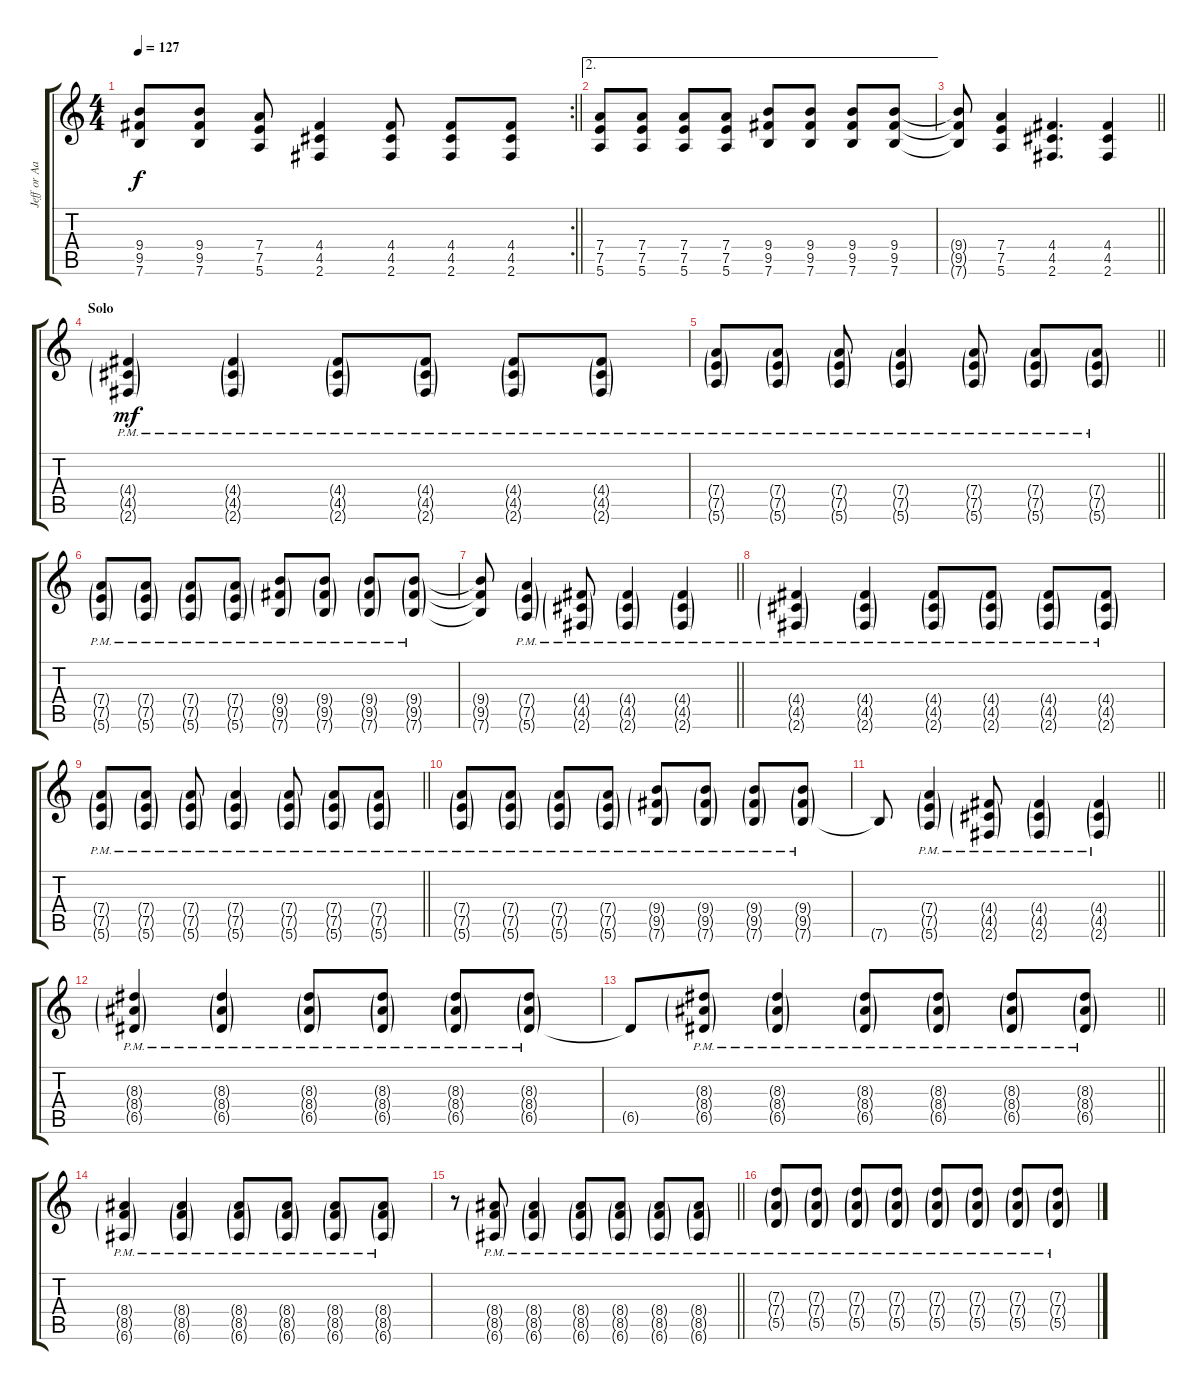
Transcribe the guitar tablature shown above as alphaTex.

\track ("Jeff or Aaron" "Jeff or Aa") {instrument distortionguitar}
\staff {score tabs}
\tuning (E4 B3 G3 D3 A2 E2) {hide}
\rc 2
\ts (4 4)
\tempo 127
\clef g2
\barLineRight lightlight
\ks c
(9.4{t} 9.5{t} 7.6{t}).8{dy f} (9.4 9.5 7.6).8 (7.4 7.5 5.6).8 (4.4 4.5 2.6).4 (4.4 4.5 2.6).8 (4.4 4.5 2.6).8 (4.4 4.5 2.6).8 |
\ae 2
(7.4 7.5 5.6).8 (7.4 7.5 5.6).8 (7.4 7.5 5.6).8 (7.4 7.5 5.6).8 (9.4 9.5 7.6).8 (9.4 9.5 7.6).8 (9.4 9.5 7.6).8 (9.4 9.5 7.6).8 |
\barLineRight lightlight
(9.4{t} 9.5{t} 7.6{t}).8 (7.4 7.5 5.6).4 (4.4 4.5 2.6).4{d} (4.4 4.5 2.6).4 |
\section ("" "Solo")
(4.4{g pm} 4.5{g pm} 2.6{g pm}).4{dy mf} (4.4{g pm} 4.5{g pm} 2.6{g pm}).4 (4.4{g pm} 4.5{g pm} 2.6{g pm}).8 (4.4{g pm} 4.5{g pm} 2.6{g pm}).8 (4.4{g pm} 4.5{g pm} 2.6{g pm}).8 (4.4{g pm} 4.5{g pm} 2.6{g pm}).8 |
\barLineRight lightlight
(7.4{g pm} 7.5{g pm} 5.6{g pm}).8 (7.4{g pm} 7.5{g pm} 5.6{g pm}).8 (7.4{g pm} 7.5{g pm} 5.6{g pm}).8 (7.4{g pm} 7.5{g pm} 5.6{g pm}).4 (7.4{g pm} 7.5{g pm} 5.6{g pm}).8 (7.4{g pm} 7.5{g pm} 5.6{g pm}).8 (7.4{g pm} 7.5{g pm} 5.6{g pm}).8 |
(7.4{g pm} 7.5{g pm} 5.6{g pm}).8 (7.4{g pm} 7.5{g pm} 5.6{g pm}).8 (7.4{g pm} 7.5{g pm} 5.6{g pm}).8 (7.4{g pm} 7.5{g pm} 5.6{g pm}).8 (9.4{g pm} 9.5{g pm} 7.6{g pm}).8 (9.4{g pm} 9.5{g pm} 7.6{g pm}).8 (9.4{g pm} 9.5{g pm} 7.6{g pm}).8 (9.4{g pm} 9.5{g pm} 7.6{g pm}).8 |
\barLineRight lightlight
(9.4{t} 9.5{t} 7.6{t}).8 (7.4{g pm} 7.5{g pm} 5.6{g pm}).4 (4.4{g pm} 4.5{g pm} 2.6{g pm}).8 (4.4{g pm} 4.5{g pm} 2.6{g pm}).4 (4.4{g pm} 4.5{g pm} 2.6{g pm}).4 |
(4.4{g pm} 4.5{g pm} 2.6{g pm}).4 (4.4{g pm} 4.5{g pm} 2.6{g pm}).4 (4.4{g pm} 4.5{g pm} 2.6{g pm}).8 (4.4{g pm} 4.5{g pm} 2.6{g pm}).8 (4.4{g pm} 4.5{g pm} 2.6{g pm}).8 (4.4{g pm} 4.5{g pm} 2.6{g pm}).8 |
\barLineRight lightlight
(7.4{g pm} 7.5{g pm} 5.6{g pm}).8 (7.4{g pm} 7.5{g pm} 5.6{g pm}).8 (7.4{g pm} 7.5{g pm} 5.6{g pm}).8 (7.4{g pm} 7.5{g pm} 5.6{g pm}).4 (7.4{g pm} 7.5{g pm} 5.6{g pm}).8 (7.4{g pm} 7.5{g pm} 5.6{g pm}).8 (7.4{g pm} 7.5{g pm} 5.6{g pm}).8 |
(7.4{g pm} 7.5{g pm} 5.6{g pm}).8 (7.4{g pm} 7.5{g pm} 5.6{g pm}).8 (7.4{g pm} 7.5{g pm} 5.6{g pm}).8 (7.4{g pm} 7.5{g pm} 5.6{g pm}).8 (9.4{g pm} 9.5{g pm} 7.6{g pm}).8 (9.4{g pm} 9.5{g pm} 7.6{g pm}).8 (9.4{g pm} 9.5{g pm} 7.6{g pm}).8 (9.4{g pm} 9.5{g pm} 7.6{g pm}).8 |
\barLineRight lightlight
7.6{t}.8 (7.4{g pm} 7.5{g pm} 5.6{g pm}).4 (4.4{g pm} 4.5{g pm} 2.6{g pm}).8 (4.4{g pm} 4.5{g pm} 2.6{g pm}).4 (4.4{g pm} 4.5{g pm} 2.6{g pm}).4 |
(8.3{g pm} 8.4{g pm} 6.5{g pm}).4 (8.3{g pm} 8.4{g pm} 6.5{g pm}).4 (8.3{g pm} 8.4{g pm} 6.5{g pm}).8 (8.3{g pm} 8.4{g pm} 6.5{g pm}).8 (8.3{g pm} 8.4{g pm} 6.5{g pm}).8 (8.3{g pm} 8.4{g pm} 6.5{g pm}).8 |
\barLineRight lightlight
6.5{t}.8 (8.3{g} 8.4{g} 6.5{g pm}).8 (8.3{g} 8.4{g} 6.5{g pm}).4 (8.3{g pm} 8.4{g pm} 6.5{g pm}).8 (8.3{g pm} 8.4{g pm} 6.5{g pm}).8 (8.3{g pm} 8.4{g pm} 6.5{g pm}).8 (8.3{g pm} 8.4{g pm} 6.5{g pm}).8 |
(8.4{g pm} 8.5{g pm} 6.6{g}).4 (8.4{g pm} 8.5{g pm} 6.6{g}).4 (8.4{g pm} 8.5{g pm} 6.6{g}).8 (8.4{g pm} 8.5{g pm} 6.6{g}).8 (8.4{g pm} 8.5{g pm} 6.6{g}).8 (8.4{g pm} 8.5{g pm} 6.6{g}).8 |
\barLineRight lightlight
r.8 (8.4{g} 8.5{g pm} 6.6{g}).8 (8.4{g} 8.5{g pm} 6.6{g}).4 (8.4{g pm} 8.5{g pm} 6.6{g pm}).8 (8.4{g pm} 8.5{g pm} 6.6{g pm}).8 (8.4{g pm} 8.5{g pm} 6.6{g pm}).8 (8.4{g pm} 8.5{g pm} 6.6{g pm}).8 |
(7.3{g pm} 7.4{g pm} 5.5{g pm}).8 (7.3{g pm} 7.4{g pm} 5.5{g pm}).8 (7.3{g pm} 7.4{g pm} 5.5{g pm}).8 (7.3{g pm} 7.4{g pm} 5.5{g pm}).8 (7.3{g pm} 7.4{g pm} 5.5{g pm}).8 (7.3{g pm} 7.4{g pm} 5.5{g pm}).8 (7.3{g pm} 7.4{g pm} 5.5{g pm}).8 (7.3{g pm} 7.4{g pm} 5.5{g pm}).8
